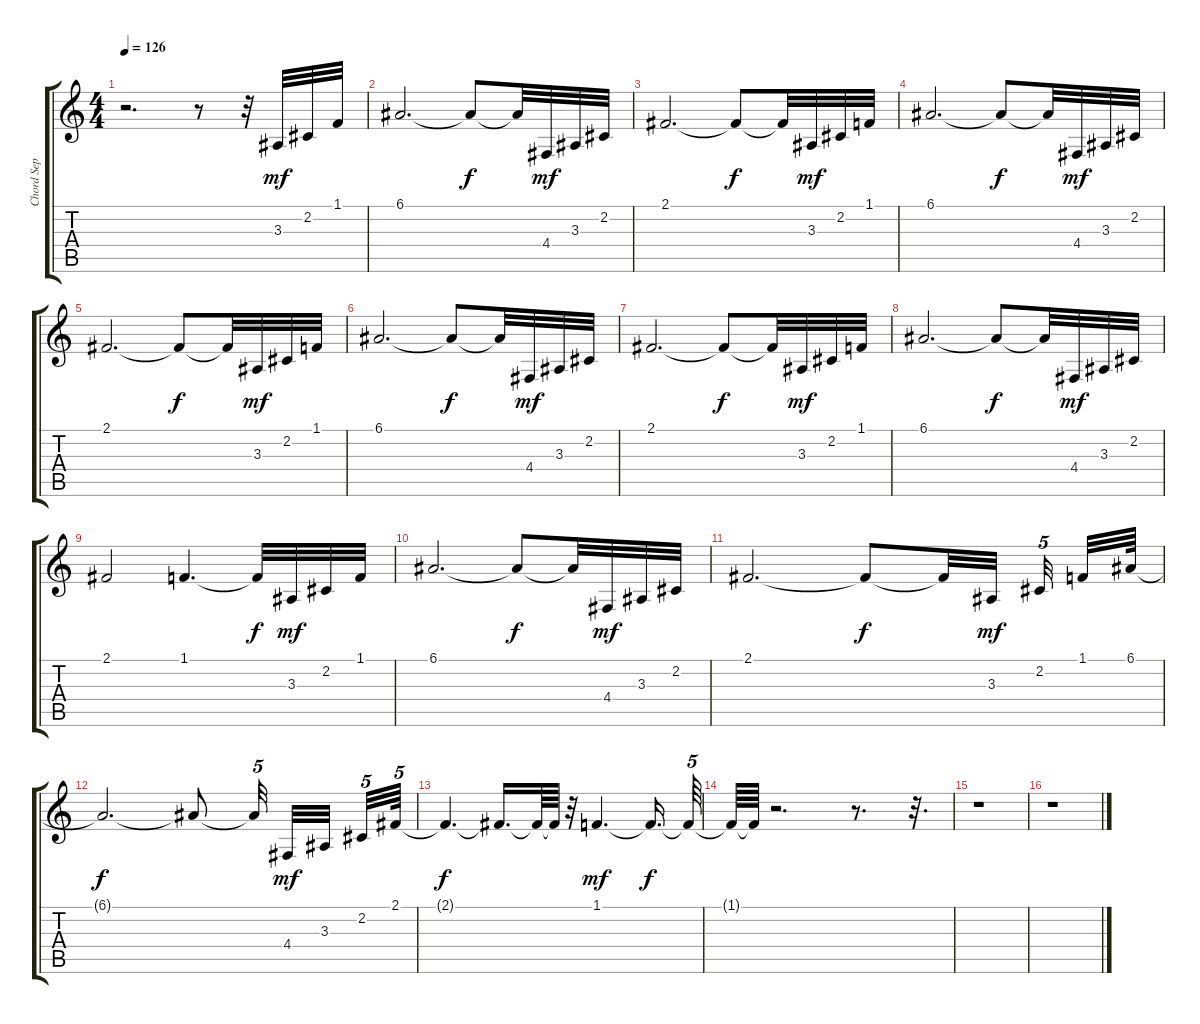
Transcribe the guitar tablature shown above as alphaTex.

\track ("Chord Sep" "Chord Sep") {instrument honkytonkpiano}
\staff {score tabs}
\tuning (E4 B3 G3 D3 A2 E2) {hide}
\ts (4 4)
\tempo 126
\clef g2
\ks c
r.2{d dy mf} r.8 r.32 3.3.32 2.2.32 1.1.32 |
6.1.2{d} 6.1{t}.8{dy f} 6.1{t}.32 4.4.32{dy mf} 3.3.32 2.2.32 |
2.1.2{d} 2.1{t}.8{dy f} 2.1{t}.32 3.3.32{dy mf} 2.2.32 1.1.32 |
6.1.2{d} 6.1{t}.8{dy f} 6.1{t}.32 4.4.32{dy mf} 3.3.32 2.2.32 |
2.1.2{d} 2.1{t}.8{dy f} 2.1{t}.32 3.3.32{dy mf} 2.2.32 1.1.32 |
6.1.2{d} 6.1{t}.8{dy f} 6.1{t}.32 4.4.32{dy mf} 3.3.32 2.2.32 |
2.1.2{d} 2.1{t}.8{dy f} 2.1{t}.32 3.3.32{dy mf} 2.2.32 1.1.32 |
6.1.2{d} 6.1{t}.8{dy f} 6.1{t}.32 4.4.32{dy mf} 3.3.32 2.2.32 |
2.1.2 1.1.4{d} 1.1{t}.32{dy f} 3.3.32{dy mf} 2.2.32 1.1.32 |
6.1.2{d} 6.1{t}.8{dy f} 6.1{t}.32 4.4.32{dy mf} 3.3.32 2.2.32 |
2.1.2{d} 2.1{t}.8{dy f} 2.1{t}.32 3.3.32{dy mf} 2.2.32{tu (5 4)} 1.1.32 6.1.64 |
6.1{t}.2{d dy f} 6.1{t}.8 6.1{t}.32{tu (5 4)} 4.4.32{dy mf} 3.3.32 2.2.32{tu (5 4)} 2.1.64{tu (5 4)} |
2.1{t}.4{d dy f} 2.1{t}.16{d} 2.1{t}.64 2.1{t}.64 r.32 1.1.4{d dy mf} 1.1{t}.16{d dy f} 1.1{t}.64{tu (5 4)} |
1.1{t}.64 1.1{t}.64 r.2{d} r.8{d} r.32{d} |
r.1 |
r.1
